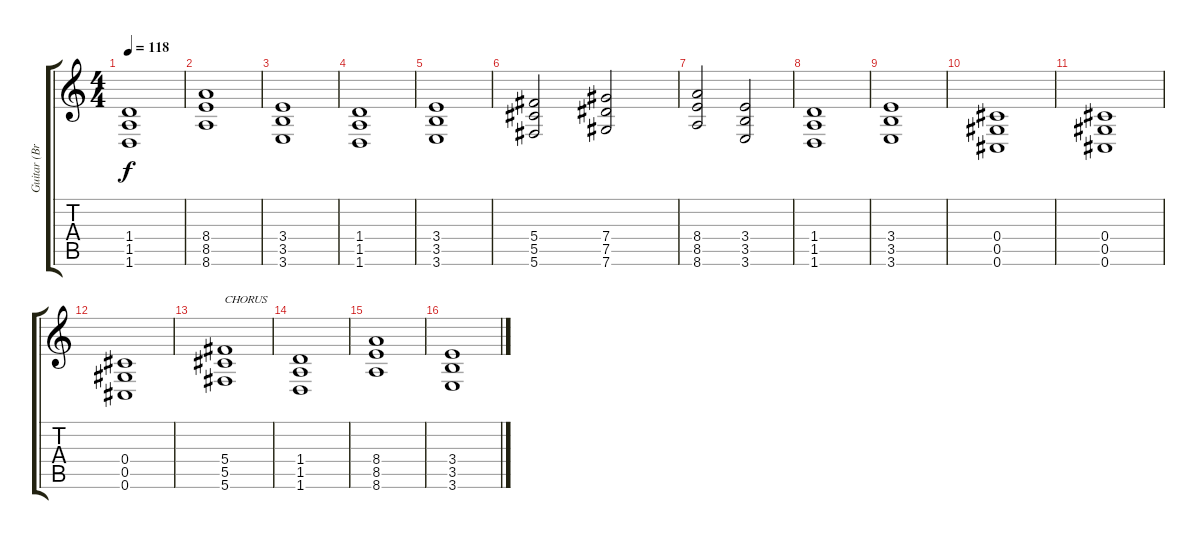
\track ("Guitar (Brad Delson)" "Guitar (Br") {instrument distortionguitar}
\staff {score tabs}
\tuning (Eb4 Bb3 Gb3 Db3 Ab2 Db2) {hide}
\ts (4 4)
\tempo 118
\clef g2
\ks c
(1.4 1.5 1.6).1{dy f} |
(8.4 8.5 8.6).1 |
(3.4 3.5 3.6).1 |
(1.4 1.5 1.6).1 |
(3.4 3.5 3.6).1 |
(5.4 5.5 5.6).2 (7.4 7.5 7.6).2 |
(8.4 8.5 8.6).2 (3.4 3.5 3.6).2 |
(1.4 1.5 1.6).1 |
(3.4 3.5 3.6).1 |
(0.4 0.5 0.6).1 |
(0.4 0.5 0.6).1 |
(0.4 0.5 0.6).1 |
(5.4 5.5 5.6).1{txt "CHORUS" volume 16 instrument distortionguitar} |
(1.4 1.5 1.6).1 |
(8.4 8.5 8.6).1 |
(3.4 3.5 3.6).1
